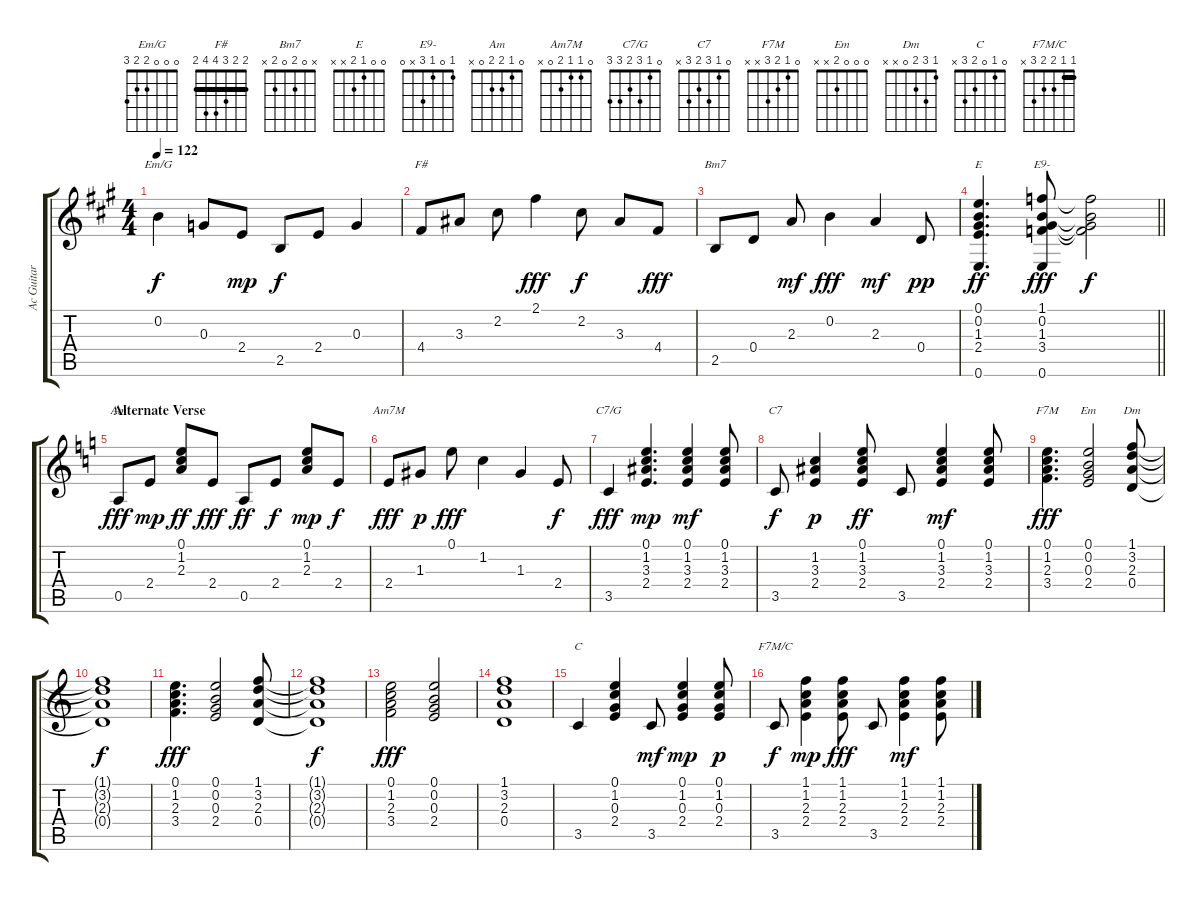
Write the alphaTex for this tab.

\track ("Ac Guitar 1" "Ac Guitar ") {instrument acousticguitarnylon}
\staff {score tabs}
\tuning (E4 B3 G3 D3 A2 E2) {hide}
\chord ("Em/G" 0 0 0 2 2 3)
\chord ("F#" 2 2 3 4 4 2) {barre 2}
\chord ("Bm7" x 0 2 0 2 x)
\chord ("E" 0 0 1 2 x x)
\chord ("E9-" 1 0 1 3 x 0)
\chord ("Am" 0 1 2 2 0 x)
\chord ("Am7M" 0 1 1 2 0 x)
\chord ("C7/G" 0 1 3 2 3 3)
\chord ("C7" 0 1 3 2 3 x)
\chord ("F7M" 0 1 2 3 x x)
\chord ("Em" 0 0 0 2 x x)
\chord ("Dm" 1 3 2 0 x x)
\chord ("C" 0 1 0 2 3 x)
\chord ("F7M/C" 1 1 2 2 3 x) {barre 1}
\ts (4 4)
\tempo 122
\clef g2
\ks a
0.2.4{ch "Em/G" dy f} 0.3.8 2.4.8{dy mp} 2.5.8{dy f} 2.4.8 0.3.4 |
4.4.8{ch "F#"} 3.3.8 2.2.8 2.1.4{dy fff} 2.2.8{dy f} 3.3.8 4.4.8{dy fff} |
2.5.8{ch "Bm7"} 0.4.8 2.3.8{dy mf} 0.2.4{dy fff} 2.3.4{dy mf} 0.4.8{dy pp} |
\barLineRight lightlight
(0.1 0.2 1.3 2.4 0.6).4{d ch "E" dy ff} (1.1 0.2 1.3 3.4 0.6).8{ch "E9-" dy fff} (1.1{t} 0.2{t} 1.3{t} 3.4{t}).2{dy f} |
\section ("" "Alternate Verse")
\ks c
0.5.8{ch "Am" dy fff} 2.4.8{dy mp} (0.1 1.2 2.3).8{dy ff} 2.4.8{dy fff} 0.5.8{dy ff} 2.4.8{dy f} (0.1 1.2 2.3).8{dy mp} 2.4.8{dy f} |
2.4.8{ch "Am7M" dy fff} 1.3.8{dy p} 0.1.8{dy fff} 1.2.4 1.3.4 2.4.8{dy f} |
3.5.4{ch "C7/G" dy fff} (0.1 1.2 3.3 2.4).4{d dy mp} (0.1 1.2 3.3 2.4).4{dy mf} (0.1 1.2 3.3 2.4).8 |
3.5.8{ch "C7" dy f} (1.2 3.3 2.4).4{dy p} (0.1 1.2 3.3 2.4).8{dy ff} 3.5.8 (0.1 1.2 3.3 2.4).4{dy mf} (0.1 1.2 3.3 2.4).8 |
(0.1 1.2 2.3 3.4).4{d ch "F7M" dy fff} (0.1 0.2 0.3 2.4).2{ch "Em"} (1.1 3.2 2.3 0.4).8{ch "Dm"} |
(1.1{t} 3.2{t} 2.3{t} 0.4{t}).1{dy f} |
(0.1 1.2 2.3 3.4).4{d dy fff} (0.1 0.2 0.3 2.4).2 (1.1 3.2 2.3 0.4).8 |
(1.1{t} 3.2{t} 2.3{t} 0.4{t}).1{dy f} |
(0.1 1.2 2.3 3.4).2{dy fff} (0.1 0.2 0.3 2.4).2 |
(1.1 3.2 2.3 0.4).1 |
3.5.4{ch "C"} (0.1 1.2 0.3 2.4).4 3.5.8{dy mf} (0.1 1.2 0.3 2.4).4{dy mp} (0.1 1.2 0.3 2.4).8{dy p} |
3.5.8{ch "F7M/C" dy f} (1.1 1.2 2.3 2.4).4{dy mp} (1.1 1.2 2.3 2.4).8{dy fff} 3.5.8 (1.1 1.2 2.3 2.4).4{dy mf} (1.1 1.2 2.3 2.4).8
